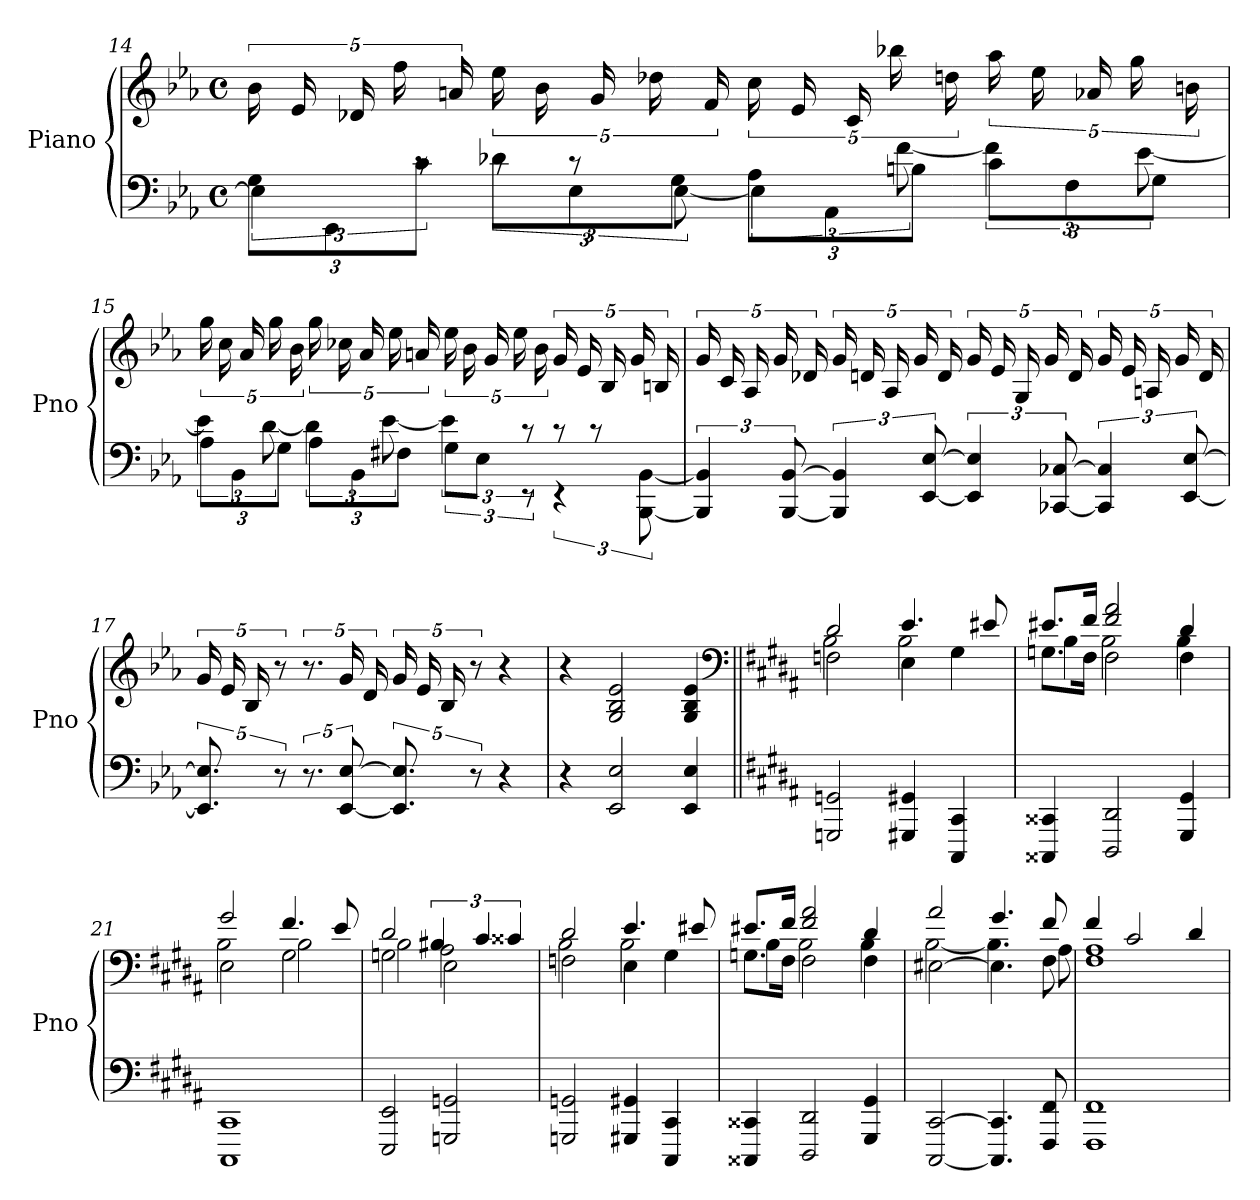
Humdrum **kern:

**kern	**kern
*part1	*part1
*staff2	*staff1
*I"Piano	*
*I'Pno	*
*clefF4	*clefG2
*k[b-e-a-]	*k[b-e-a-]
*E-:	*E-:
*M4/4	*M4/4
*met(c)	*met(c)
=14	=14
*^	*
12G\L	6E-]	20b-
.	.	20e-
12EE-\	.	.
.	.	20d-X
.	.	20ff
12c\J	12rc	.
.	.	20an
12d-X\L	12rc	20ee-
.	.	20b-
12E-\	12rc	.
.	.	20g
.	.	20dd-X
12G\J	[12E-	.
.	.	20f
12A-\L	6E-]	20cc
.	.	20e-
12AA-\	.	.
.	.	20c
.	.	20bb-X
12Bn\J	[12f	.
.	.	20ddn
12c\L	6f]	20aa-
.	.	20ee-
12F\	.	.
.	.	20a-X
.	.	20gg
12G\J	[12e-	.
.	.	20bn
=15	=15	=15
12A-\L	6e-]	20gg
.	.	20cc
12BB-\	.	.
.	.	20a-
.	.	20gg
12G\J	[12d	.
.	.	20b-
12A-\L	6d]	20gg
.	.	20cc-X
12BB-\	.	.
.	.	20a-
.	.	20ee-
12F#X\J	[12e-	.
.	.	20an
12G\L	6e-]	20ee-
.	.	20b-
12E-\J	.	.
.	.	20g
.	.	20ee-
12rEE	12rc	.
.	.	20b-
4rEE	12rc	20g
.	.	20e-
.	12rc	.
.	.	20B-
.	.	20g
.	[12BBB- [12BB-	.
.	.	20Bn
*v	*v	*
=16	=16
6BBB-] 6BB-]	20g
.	20c
.	20A-
.	20g
[12BBB- [12BB-	.
.	20d-X
6BBB-] 6BB-]	20g
.	20dn
.	20A-
.	20g
[12EE- [12E-	.
.	20d
6EE-] 6E-]	20g
.	20e-
.	20G
.	20g
[12CC-X [12C-X	.
.	20d
6CC-] 6C-]	20g
.	20e-
.	20An
.	20g
[12EE- [12E-	.
.	20d
=17	=17
10.EE-] 10.E-]	20g
.	20e-
.	20B-
10r	10r
10.r	10.r
[10EE- [10E-	20g
.	20d
10.EE-] 10.E-]	20g
.	20e-
.	20B-
10r	10r
4r	4r
=18	=18
4r	4r
2EE- 2E-	2G 2B- 2e-
4EE- 4E-	4G 4B- 4e-
*	*clefF4
=19||	=19||
*k[f#c#g#d#a#]	*k[f#c#g#d#a#]
*	*^
*	*	*^
2GGGn 2GGn	2Fn\	2B	2d#
4GGG#X 4GG#X	4E\	2B	4.e
4CCC# 4CC#	4G#\	.	.
.	.	.	8e#X
=20	=20	=20	=20
4CCC##X 4CC##X	8.Gn\L	4B	8.e#XL
.	16F#\Jk	.	16f#Jk
2DDD# 2DD#	2F#\	2B	2f# 2a#
4GGG# 4GG#	4F#\	4B	4d#
=21	=21	=21	=21
1CCC# 1CC#	2E\	2B	2g#
.	2G#\	2B	4.f#
.	.	.	8e
=22	=22	=22	=22
2EEE 2EE	2Gn\	2B	2d#
2GGGn 2GGn	2E\	2A#	6B#X
.	.	.	6c#
.	.	.	6c##X
=23	=23	=23	=23
2GGGn 2GGn	2Fn\	2B	2d#
4GGG#X 4GG#X	4E\	2B	4.e
4CCC# 4CC#	4G#\	.	.
.	.	.	8e#X
=24	=24	=24	=24
4CCC##X 4CC##X	8.Gn\L	4B	8.e#XL
.	16F#\Jk	.	16f#Jk
2DDD# 2DD#	2F#\	2B	2f# 2a#
4GGG# 4GG#	4F#\	4B	4d#
=25	=25	=25	=25
[2CCC# [2CC#	[2E#X\	[2B	2a#
4.CCC#] 4.CC#]	4.E#\]	4.B]	4.g#
8FFF# 8FF#	8F#\	8A#	8f#
=26	=26	=26	=26
1FFF# 1FF#	1F#	1A#	4f#
.	.	.	2c#
.	.	.	4d#
*	*v	*v	*v
=	=
*-	*-
